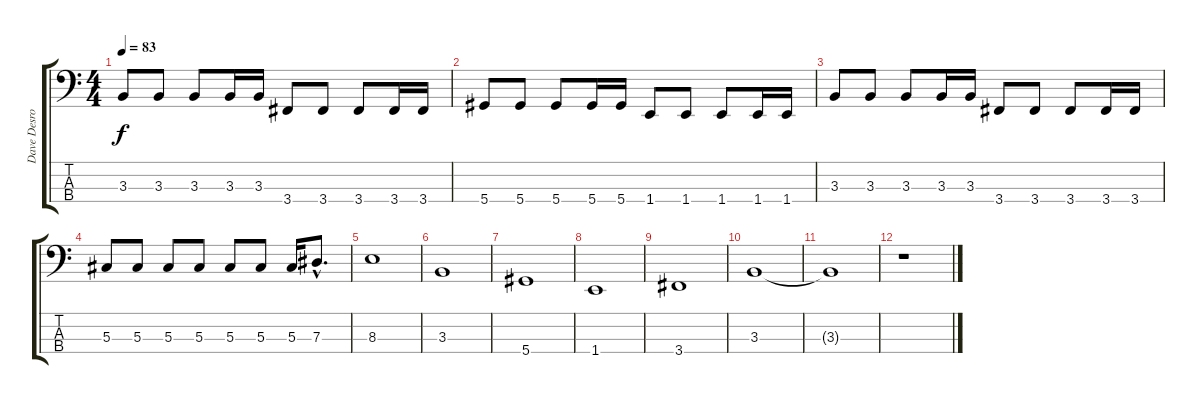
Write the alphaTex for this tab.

\track ("Dave Desrosiers" "Dave Desro") {instrument acousticbass}
\staff {score tabs}
\tuning (Gb2 Db2 Ab1 Eb1) {hide}
\ts (4 4)
\tempo 83
\clef f4
\ks c
3.3.8{dy f} 3.3.8 3.3.8 3.3.16 3.3.16 3.4.8 3.4.8 3.4.8 3.4.16 3.4.16 |
5.4.8 5.4.8 5.4.8 5.4.16 5.4.16 1.4.8 1.4.8 1.4.8 1.4.16 1.4.16 |
3.3.8 3.3.8 3.3.8 3.3.16 3.3.16 3.4.8 3.4.8 3.4.8 3.4.16 3.4.16 |
5.3.8 5.3.8 5.3.8 5.3.8 5.3.8 5.3.8 5.3.16 7.3{hac}.8{d} |
8.3.1 |
3.3.1 |
5.4.1 |
1.4.1 |
3.4.1 |
3.3.1 |
3.3{t}.1 |
r.1
